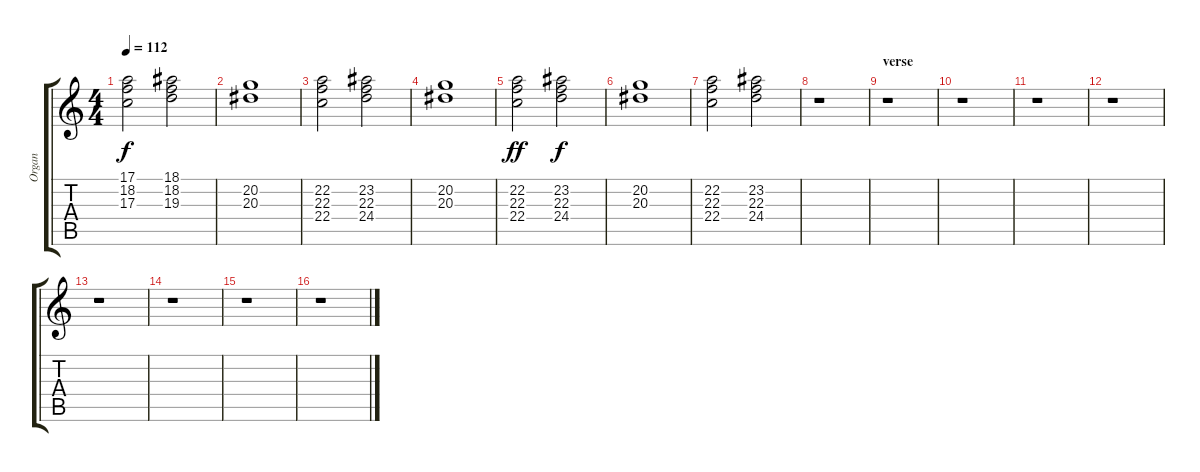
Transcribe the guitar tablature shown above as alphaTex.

\track ("Organ" "Organ") {instrument drawbarorgan}
\staff {score tabs}
\tuning (E4 B3 G3 D3 A2 E2) {hide}
\ts (4 4)
\tempo 112
\clef g2
\ks c
(17.1 18.2 17.3).2{dy f} (18.1 18.2 19.3).2 |
(20.2 20.3).1 |
(22.2 22.3 22.4).2 (23.2 22.3 24.4).2 |
(20.2 20.3).1 |
(22.2 22.3 22.4).2{dy ff} (23.2 22.3 24.4).2{dy f} |
(20.2 20.3).1 |
(22.2 22.3 22.4).2 (23.2 22.3 24.4).2 |
r.1 |
\section ("" "verse")
r.1 |
r.1 |
r.1 |
r.1 |
r.1 |
r.1 |
r.1 |
r.1
